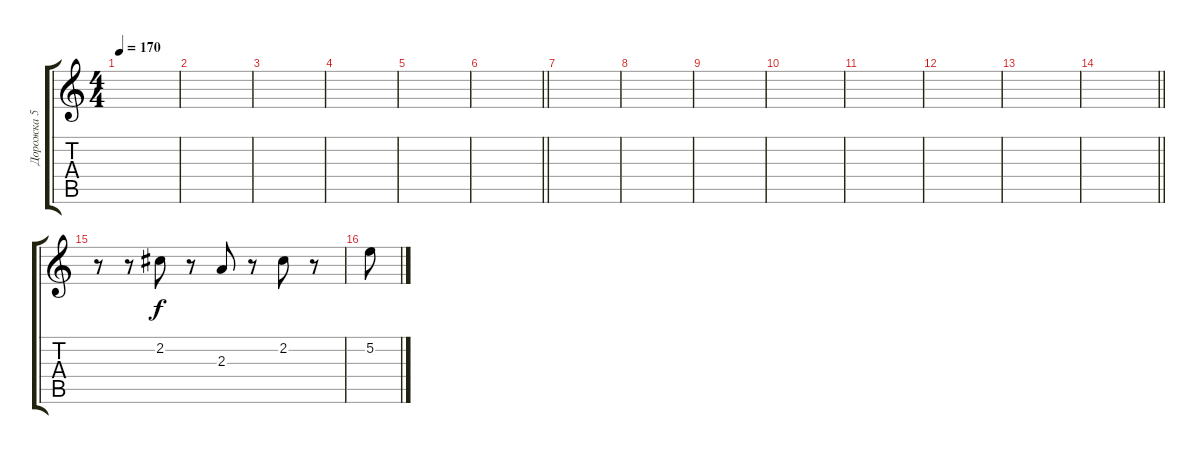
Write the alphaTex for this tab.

\track ("Дорожка 5" "Дорожка 5") {instrument overdrivenguitar}
\staff {score tabs}
\tuning (E4 B3 G3 D3 A2 E2) {hide}
\ts (4 4)
\tempo 170
\clef g2
\ks c
|
|
|
|
|
\barLineRight lightlight
|
|
|
|
|
|
|
|
\barLineRight lightlight
|
r.8 r.8 2.2.8 r.8 2.3.8 r.8 2.2.8 r.8 |
5.2.8
